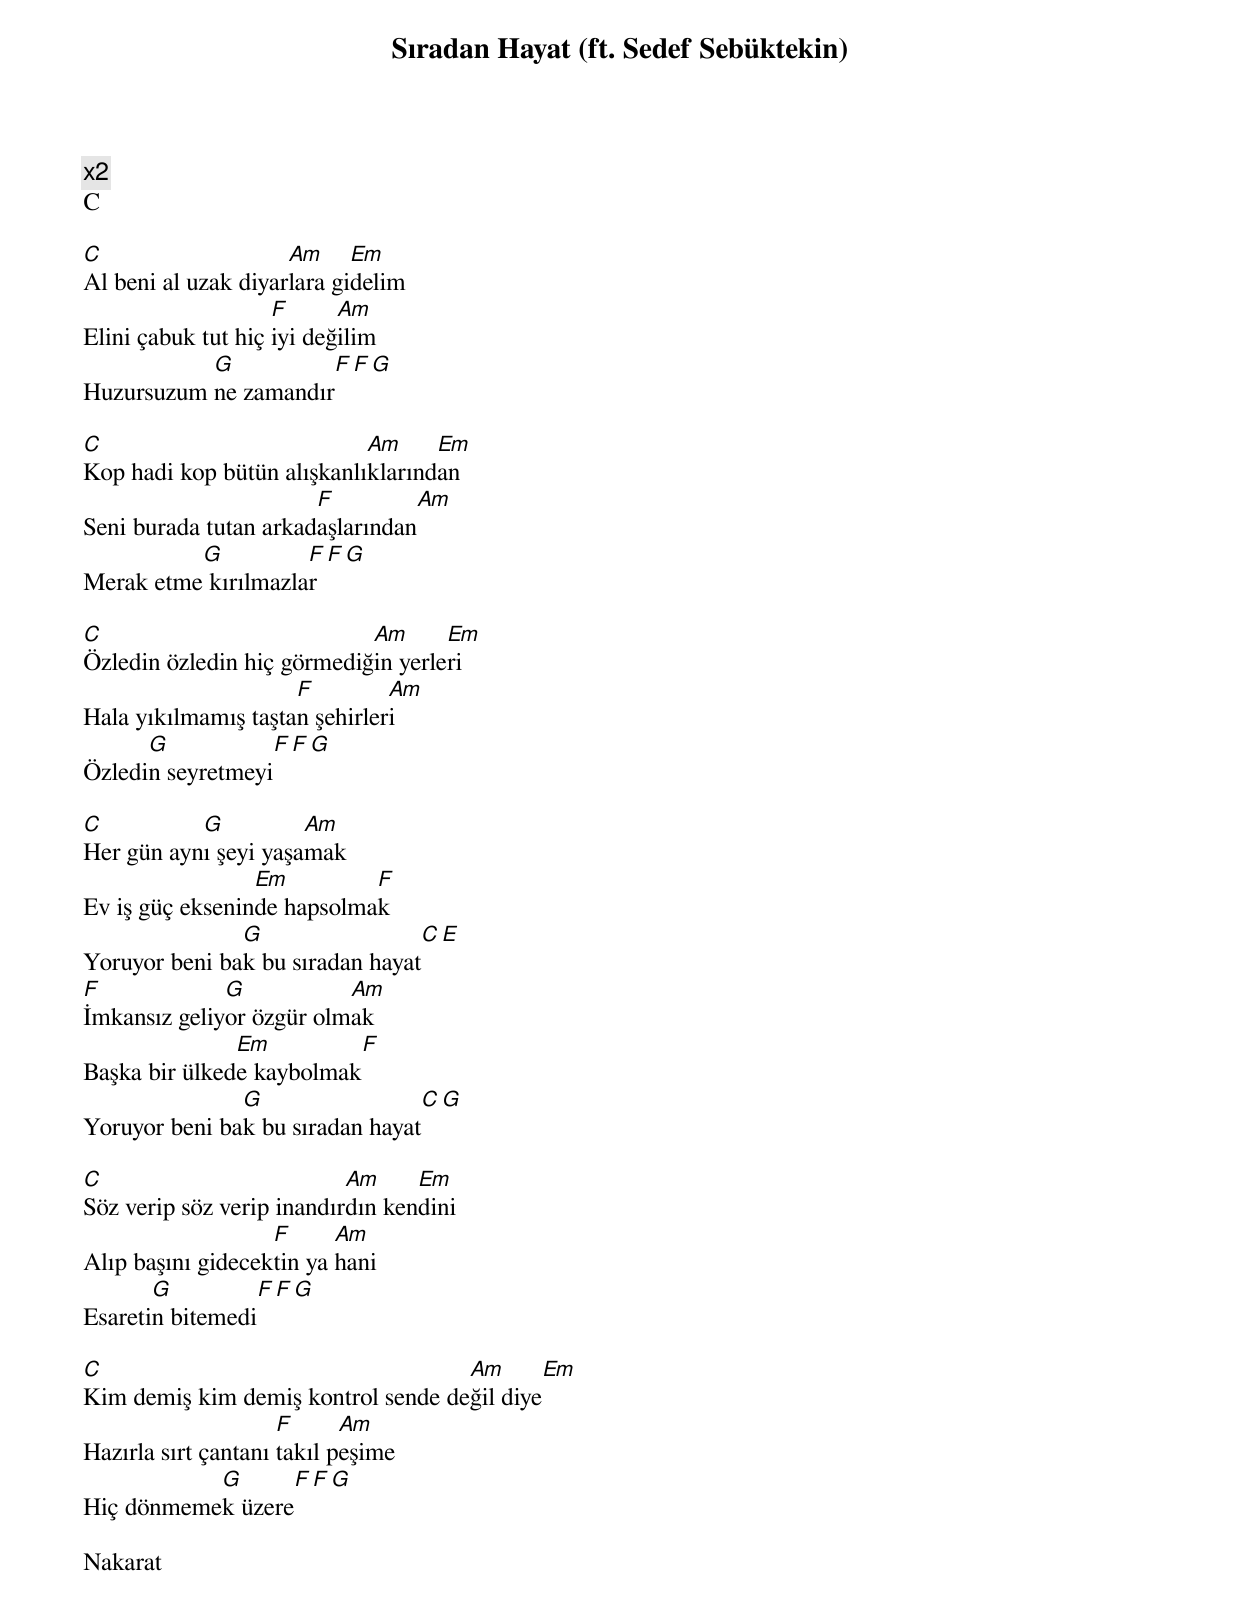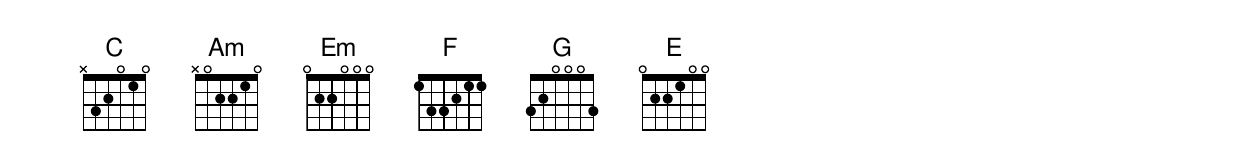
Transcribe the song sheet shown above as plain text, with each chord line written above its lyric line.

{title: Sıradan Hayat (ft. Sedef Sebüktekin)}
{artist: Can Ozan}

x2
C

C                    Am     Em
Al beni al uzak diyarlara gidelim
                    F      Am
Elini çabuk tut hiç iyi değilim
           G             F  F G
Huzursuzum ne zamandır

C                           Am     Em
Kop hadi kop bütün alışkanlıklarından
                       F         Am
Seni burada tutan arkadaşlarından
          G          F  F G
Merak etme kırılmazlar

C                           Am      Em
Özledin özledin hiç görmediğin yerleri
                     F         Am
Hala yıkılmamış taştan şehirleri
      G            F  F G
Özledin seyretmeyi

C          G          Am
Her gün aynı şeyi yaşamak
                 Em         F
Ev iş güç ekseninde hapsolmak
               G                 C  E
Yoruyor beni bak bu sıradan hayat
F             G           Am
İmkansız geliyor özgür olmak
               Em         F
Başka bir ülkede kaybolmak
               G                  C   G
Yoruyor beni bak bu sıradan hayat

C                          Am     Em
Söz verip söz verip inandırdın kendini
                   F      Am
Alıp başını gidecektin ya hani
       G         F  F G
Esaretin bitemedi

C                                   Am      Em
Kim demiş kim demiş kontrol sende değil diye
                     F      Am
Hazırla sırt çantanı takıl peşime
           G        F  F G
Hiç dönmemek üzere

Nakarat
